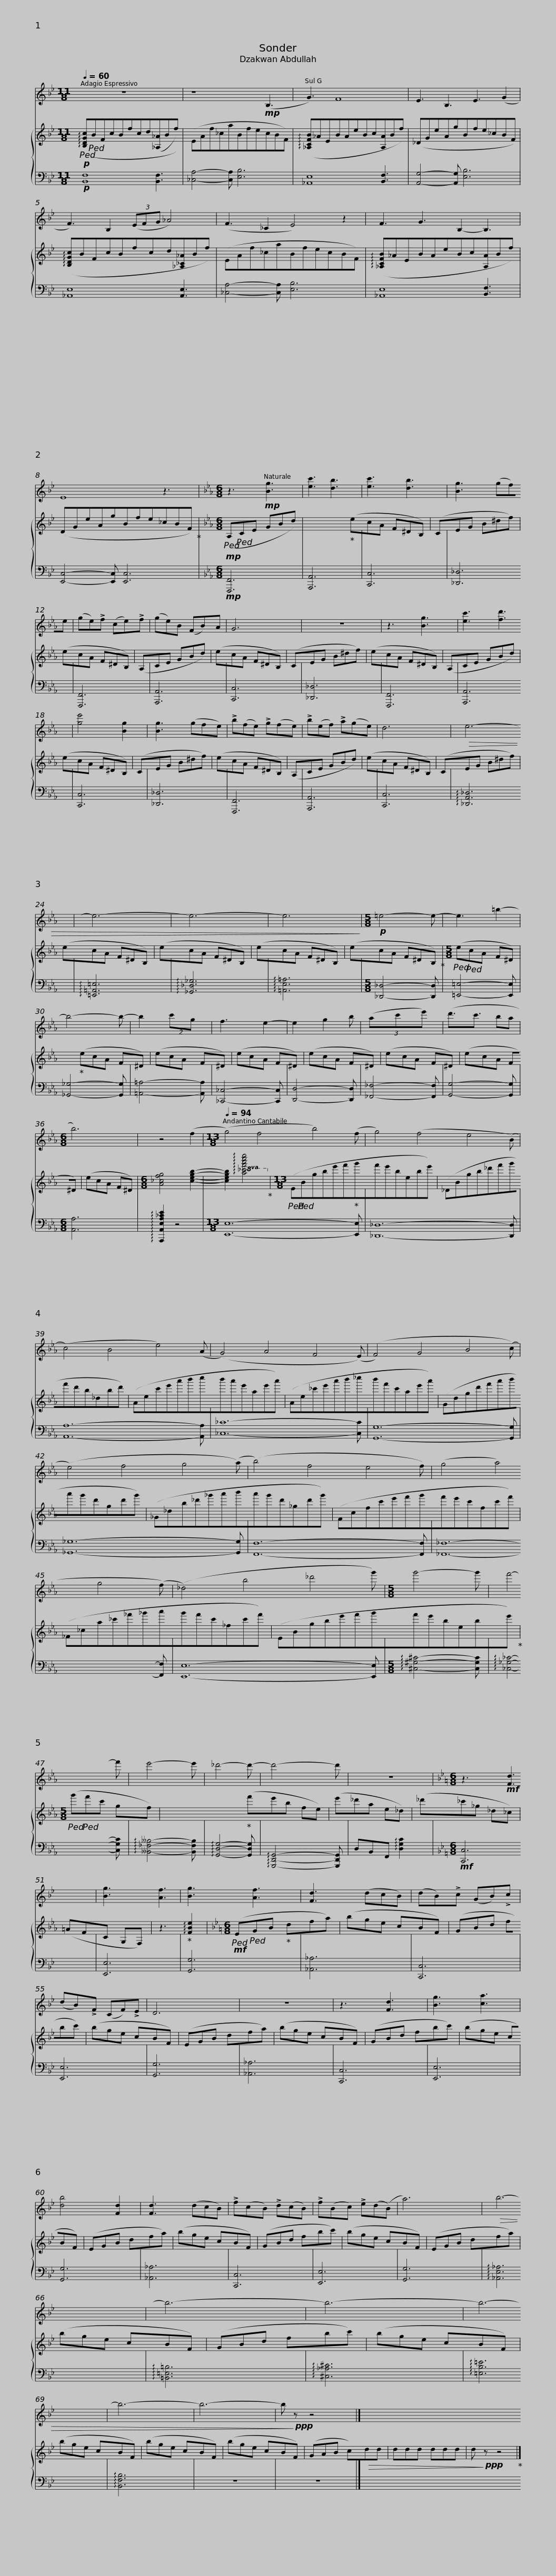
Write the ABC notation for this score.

X:1
%%score 1 { 2 | 3 }
L:1/8
Q:1/4=60
M:11/8
I:linebreak $
K:Bb
V:1 treble
V:2 treble
V:3 bass
V:1
 z11 | z8!mp! (B,3 | G3) F8 |$ E3 B,3 E3 (G2 | F3) B,2 (3(EFG _A4) | %5
 (F3 _C2 E4) z2 |$ F3 G3 B,2- B,3 | E8 z3 |[K:Eb][M:6/8] z3!mp! [Bg]3 | [ec']3 [db]3 |$ %10
 [ec']3 [db]3 | [Bg]3 (gf)e | (ge)!>!f (ce)!>!f | (ge)B (FB)A | G6 | %15
 z6 |$ z3 [Bg]3 | [ec']3 [fd']3 | [ge']4 [Bg]2 | [Bg]3 (gfe) | %20
 !>!b(fe) !>!g(fe) | !>!b(ef) !>!a(ge) |$ d6 |!>(! e6- | e6- | %25
 e6- | e6!>)! |$[M:5/8]!p! =e4- e- | e3 =b2- | b4- b- | %30
 b2 (2:3:2c'g | f3 e2- | e2 g2 b |$ (3:5:3(ac'e') | (d'3/2c'3/2 ba | %35
[M:6/8] b6) | z4 (f2 |$[M:13/8][Q:1/4=94] (g4) f4 b4) (f | g4) (f4 e4 (B) |$ (c4) B4 e4) (A | %40
 (G4) A4 F4 (E) |$ (F4) G4 B4 (c) | (e4) f4 g4 (a) |$ (b4) f4 e4 f) | (g4 a4 g4 (f) |$ %45
 (_d4) b4 _d'4 g') |[M:5/8] g'4- g' | f'4- f' |$ e'4- e' | _d'4- d'- | %50
 d'4- d' | z5 |[K:Bb][M:6/8] z3!mf! [Fd]3 |$ [Bg]3 [Af]3 | [Bg]3 [Af]3 | %55
 [Fd]3 (dcB) | (dB)!>!c (GB)!>!c | (dB)!>!F (CF)!>!E | D6 |$ z6 | %60
 z3 [Fd]3 | [Bg]3 [ca]3 | [db]4 [Fd]2 | [Fd]3 (dcB) | !>!f(cB) !>!d(cB) |$ %65
 !>!f(Bc) !>!e(d(B) | a6) |!>(! b6- | b6- | b6- | %70
 b6- |$ b6- | b6- | b!>)!!ppp! z z4 |] %74
V:2
!p!!ped! (!arpeggio![B,DGc]!ped!BFcBfcd([_A,_A]Bf)) | (EAf_caBfecBF) | (!arpeggio![_A,CFB]_AEBAeBc[A,A]Bf) |$ (_DGeAgBfe_cBF) | (!arpeggio![B,DGc]BFcBfcd[_A,_C_A]Bf) | %5
 (EAf_caBfecBF) |$ (!arpeggio![_A,CFB]_AEBAeBc[A,A]Bf) | (DGeAgBfe_cBF)!ped-up! |[K:Eb][M:6/8]!mp!!ped! (A,!ped!CE GBd) | x5!ped-up! (ecA F^DB,) |$ %10
 (CEG B^df) | (ecA F^DB,) | (A,CE GBd) | (ecA F^DB,) | (CEG B^df) | %15
 (ecA F^DB,) |$ (A,CE GBd) | (ecA F^DB,) | (CEG B^df) | (ecA F^DB,) | %20
 (A,CE GBd) | (ecA F^DB,) |$ (CEG B^df) | (ecA F^DB,) | (ecA F^DB,) | %25
 (ecA F^DB,) | (ecA F^DB,)!ped-up! |$[M:5/8]!ped! (e!ped!cA F^D) | x!ped-up! (ecA F^D) | (ecA F^D) | %30
 (ecA F^D) | (ecA F^D) | (ecA F^D) |$ (ecA F^D) | (ecA F^D) | %35
[M:6/8] [A_cfg]4 [cegb]2- | [cegb]2!8va(! !arpeggio![a_c'f'a'c''e'']4!ped-up!!8va)! |$[M:13/8]!ped! (E!ped!Bgbe'f'!ped-up!g'f'e'bebe') | (_DBgb_d'f'g'f'd'b_dbd') |$ (Aec'e'a'b'c''b'a'e'ae'a') | %40
 (Ae_c'e'a'b'_c''b'f'c'ae'a') |$ (Gdgd'f'a'b'a'g'd'gd'g') | (_G_db_d'_g'a'b'a'g'd'_gd'g') |$ (Fcfc'e'f'g'f'e'c'fc'f') | (_F_ca_c'_f'_g'a'g'f'c'_fc'f') |$ %45
 (EBgbe'f'g'f'e'bebe')!ped-up! |[M:5/8]!ped! (g'!ped!f'c' gf) | x8!ped-up! (f'e'b fe) |$ (e'_d'a e_d) | (_d'_c'_g _d_c) | %50
 (=AFC G,F,) | z3!ped-up! !arpeggio![FBe]2 |[K:Bb][M:6/8]!mf!!ped! (E!ped!GB!ped-up! dfa) |$ (bge cBF) | (GBd fbc') | %55
 (bge cBF) | (EGB dfa) | (bge cBF) | (GBd fbc') |$ (bge cBF) | %60
 (EGB dfa) | (bge cBF) | (GBd fbc') | (bge cBF) | (EGB dfa) |$ %65
 (bge cBF) | (GBd fbc') | (bge cBF) | (bge cBF) | (bge cBF) | %70
 (bge cBF) |$ (GAB c)!>(!dd | ddd ddd | d!>)!!ppp! z z4!ped-up! |] %74
V:3
!p! [B,,F,]8 [B,,F,]3 | [_C,A,]4- [C,A,] [E,B,]6 | [_A,,E,]8 [B,,F,]3 |$ [A,,G,]4- [A,,G,] [E,B,]6 | [_A,,E,]8 [A,,E,]3 | %5
 [_C,A,]4- [C,A,] [E,B,]6 |$ [_A,,E,]8 [B,,F,]3 | [E,,C,]4- [E,,C,] [E,,C,]6 |[K:Eb][M:6/8]!mp! [F,,,F,,]6 | [A,,,A,,]6 |$ %10
 [C,,C,]6 | [_D,,_D,]6 | [F,,,F,,]6 | [A,,,A,,]6 | [C,,C,]6 | %15
 [_D,,_D,]6 |$ [F,,,F,,]6 | [A,,,A,,]6 | [C,,C,]6 | [_D,,_D,]6 | %20
 [F,,,F,,]6 | [A,,,A,,]6 |$ [C,,C,]6 | !arpeggio![_D,,A,,_D,]6 | !arpeggio![=E,,=A,,=E,]6 | %25
 !arpeggio![_G,,_D,_G,]6 | !arpeggio![=A,,E,=A,]6 |$[M:5/8] [_D,,_D,]4- [D,,D,] | [=E,,=E,]4- [E,,E,] | [_G,,_G,]4- [G,,G,] | %30
 [=A,,=A,]4- [A,,A,] | [_C,,_C,]4- [C,,C,] | [D,,D,]4- [D,,D,] |$ [_F,,_F,]4- [F,,F,] | [G,,G,]4- [G,,G,] | %35
[M:6/8] [A,,A,]6 | !arpeggio![A,,,A,,E,A,_CE]2 z4 |$[M:13/8] [E,,E,]12- [E,,E,] | [_D,,_D,]12- [D,,D,] |$ [A,,A,]12- [A,,A,] | %40
 [_C,_C]12- [C,C] |$ [G,,G,]12- [G,,G,] | [_G,,_G,]12- [G,,G,] |$ [F,,F,]12- [F,,F,] | [_F,,_F,]12- [F,,F,] |$ %45
 [E,,E,]12- [E,,E,] |[M:5/8] !arpeggio![^C,^G,^C]4- [C,G,C] | !arpeggio![_C,_G,_C]4- [C,G,C] |$ !arpeggio![__B,,_F,__B,]4- [B,,F,B,] | !arpeggio![G,,D,G,]4- [G,,D,G,] | %50
 !arpeggio![G,,,D,,G,,]4- [G,,,D,,G,,] | D,B,,F,, !arpeggio![D,G,C]2 |[K:Bb][M:6/8]!mf! [C,,C,]6 |$ [E,,E,]6 | [G,,G,]6 | %55
 [_A,,_A,]6 | [C,,C,]6 | [E,,E,]6 | [G,,G,]6 |$ [_A,,_A,]6 | %60
 [C,,C,]6 | [E,,E,]6 | [G,,G,]6 | [_A,,_A,]6 | [C,,C,]6 |$ %65
 [E,,E,]6 | [G,,G,]6 | !arpeggio![_A,,E,_A,]6 | !arpeggio![=B,,=E,=B,]6 | !arpeggio![^C,_A,^C]6 | %70
 !arpeggio![=E,B,=E]6 |$ !arpeggio![B,,F,B,]6 | z6 | z6 |] %74
